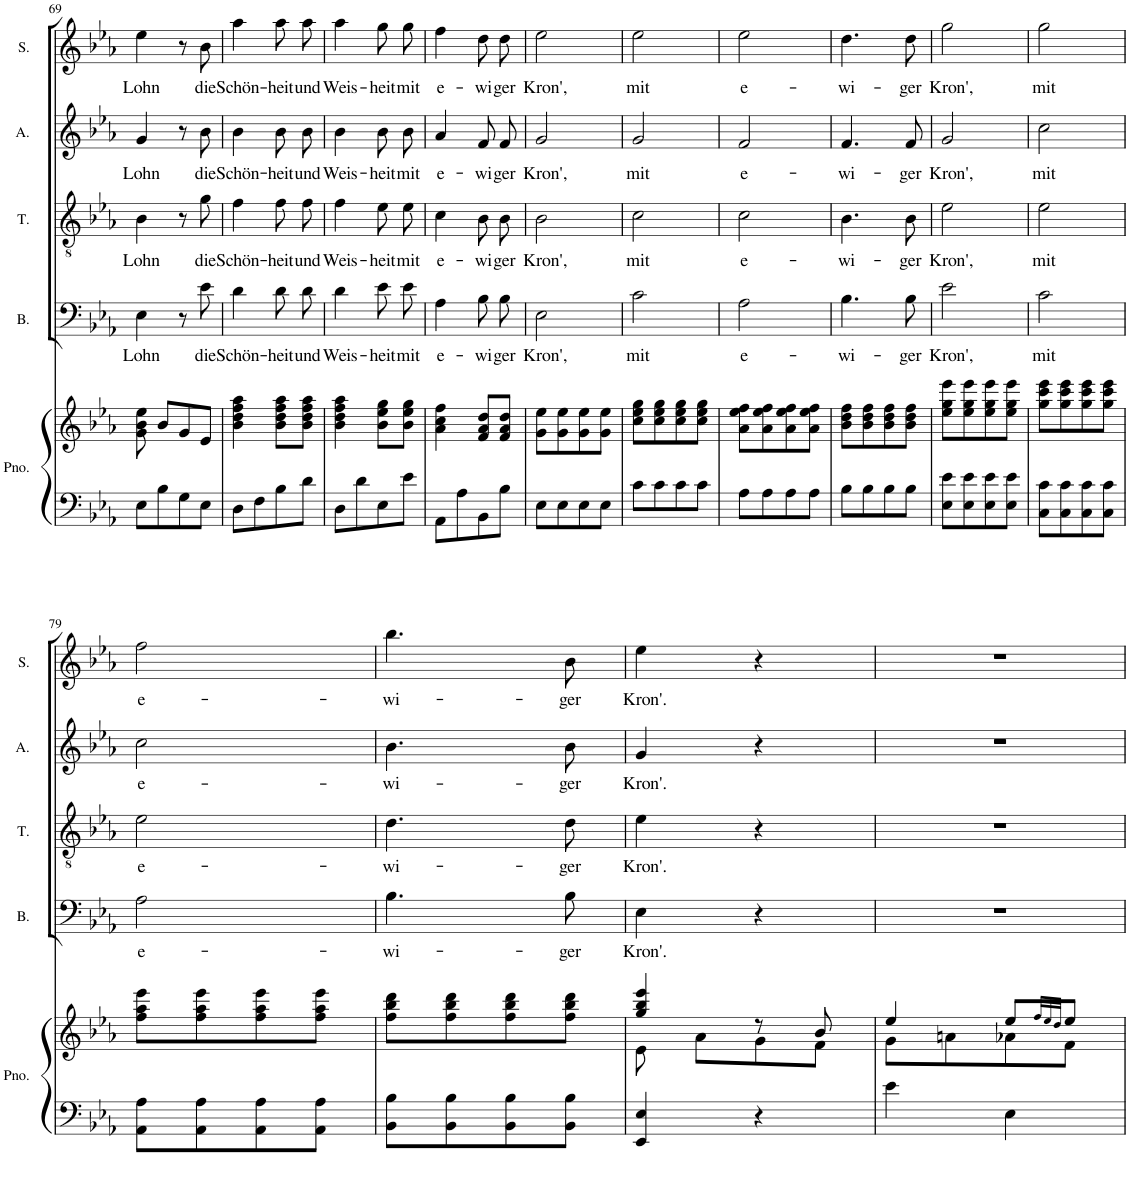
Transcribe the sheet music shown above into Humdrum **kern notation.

**kern	**kern	**kern	**text	**kern	**text	**kern	**text	**kern	**text
*part5	*part5	*part4	*part4	*part3	*part3	*part2	*part2	*part1	*part1
*staff6	*staff5	*staff4	*staff4	*staff3	*staff3	*staff2	*staff2	*staff1	*staff1
*I"Piano	*	*I"Bass	*	*I"Tenor	*	*I"Alto	*	*I"Soprano	*
*I'Pno.	*	*I'B.	*	*I'T.	*	*I'A.	*	*I'S.	*
!!LO:PB:g=z
*clefF4	*clefG2	*clefF4	*	*clefGv2	*	*clefG2	*	*clefG2	*
*k[b-e-a-]	*k[b-e-a-]	*k[b-e-a-]	*	*k[b-e-a-]	*	*k[b-e-a-]	*	*k[b-e-a-]	*
*M2/4	*M4/4	*M2/4	*	*M2/4	*	*M2/4	*	*M2/4	*
=69	=69	=69	=69	=69	=69	=69	=69	=69	=69
!	!	!	!LO:LY:b	!	!LO:LY:b	!	!LO:LY:b	!	!LO:LY:b
8E-\L	8g\ 8b-\ 8ee-\	4E-\	Lohn	4B-\	Lohn	4g/	Lohn	4ee-\	Lohn
8B-\	8b-/L	.	.	.	.	.	.	.	.
8G\	8g/	8r	.	8r	.	8r	.	8r	.
!	!	!	!LO:LY:b	!	!LO:LY:b	!	!LO:LY:b	!	!LO:LY:b
8E-\J	8e-/J	8e-\	die	8g\	die	8b-\	die	8b-\	die
=70	=70	=70	=70	=70	=70	=70	=70	=70	=70
!	!	!	!LO:LY:b	!	!LO:LY:b	!	!LO:LY:b	!	!LO:LY:b
8D\L	4b-\ 4dd\ 4ff\ 4aa-\	4d\	Schön-	4f\	Schön-	4b-\	Schön-	4aa-\	Schön-
8F\	.	.	.	.	.	.	.	.	.
!	!	!	!LO:LY:b	!	!LO:LY:b	!	!LO:LY:b	!	!LO:LY:b
8B-\	8b-\ 8dd\ 8ff\ 8aa-\L	8d\L	-heit	8f\L	-heit	8b-\L	-heit	8aa-\L	-heit
!	!	!	!LO:LY:b	!	!LO:LY:b	!	!LO:LY:b	!	!LO:LY:b
8d\J	8b-\ 8dd\ 8ff\ 8aa-\J	8d\J	und	8f\J	und	8b-\J	und	8aa-\J	und
=71	=71	=71	=71	=71	=71	=71	=71	=71	=71
!	!	!	!LO:LY:b	!	!LO:LY:b	!	!LO:LY:b	!	!LO:LY:b
8D\L	4b-\ 4dd\ 4ff\ 4aa-\	4d\	Weis-	4f\	Weis-	4b-\	Weis-	4aa-\	Weis-
8d\	.	.	.	.	.	.	.	.	.
!	!	!	!LO:LY:b	!	!LO:LY:b	!	!LO:LY:b	!	!LO:LY:b
8E-\	8b-\ 8ee-\ 8gg\L	8e-\L	-heit	8e-\L	-heit	8b-\L	-heit	8gg\L	-heit
!	!	!	!LO:LY:b	!	!LO:LY:b	!	!LO:LY:b	!	!LO:LY:b
8e-\J	8b-\ 8ee-\ 8gg\J	8e-\J	mit	8e-\J	mit	8b-\J	mit	8gg\J	mit
=72	=72	=72	=72	=72	=72	=72	=72	=72	=72
!	!	!	!LO:LY:b	!	!LO:LY:b	!	!LO:LY:b	!	!LO:LY:b
8AA-\L	4a-\ 4cc\ 4ff\	4A-\	e-	4c\	e-	4a-/	e-	4ff\	e-
8A-\	.	.	.	.	.	.	.	.	.
!	!	!	!LO:LY:b	!	!LO:LY:b	!	!LO:LY:b	!	!LO:LY:b
8BB-\	8f/ 8a-/ 8dd/L	8B-\L	-wi-	8B-\L	-wi-	8f/L	-wi-	8dd\L	-wi-
!	!	!	!LO:LY:b	!	!LO:LY:b	!	!LO:LY:b	!	!LO:LY:b
8B-\J	8f/ 8a-/ 8dd/J	8B-\J	-ger	8B-\J	-ger	8f/J	-ger	8dd\J	-ger
=73	=73	=73	=73	=73	=73	=73	=73	=73	=73
!	!	!	!LO:LY:b	!	!LO:LY:b	!	!LO:LY:b	!	!LO:LY:b
8E-\L	8g\ 8ee-\L	2E-\	Kron',	2B-\	Kron',	2g/	Kron',	2ee-\	Kron',
8E-\	8g\ 8ee-\	.	.	.	.	.	.	.	.
8E-\	8g\ 8ee-\	.	.	.	.	.	.	.	.
8E-\J	8g\ 8ee-\J	.	.	.	.	.	.	.	.
=74	=74	=74	=74	=74	=74	=74	=74	=74	=74
!	!	!	!LO:LY:b	!	!LO:LY:b	!	!LO:LY:b	!	!LO:LY:b
8c\L	8cc\ 8ee-\ 8gg\L	2c\	mit	2c\	mit	2g/	mit	2ee-\	mit
8c\	8cc\ 8ee-\ 8gg\	.	.	.	.	.	.	.	.
8c\	8cc\ 8ee-\ 8gg\	.	.	.	.	.	.	.	.
8c\J	8cc\ 8ee-\ 8gg\J	.	.	.	.	.	.	.	.
=75	=75	=75	=75	=75	=75	=75	=75	=75	=75
!	!	!	!LO:LY:b	!	!LO:LY:b	!	!LO:LY:b	!	!LO:LY:b
8A-\L	8a-\ 8ee-\ 8ff\L	2A-\	e-	2c\	e-	2f/	e-	2ee-\	e-
8A-\	8a-\ 8ee-\ 8ff\	.	.	.	.	.	.	.	.
8A-\	8a-\ 8ee-\ 8ff\	.	.	.	.	.	.	.	.
8A-\J	8a-\ 8ee-\ 8ff\J	.	.	.	.	.	.	.	.
=76	=76	=76	=76	=76	=76	=76	=76	=76	=76
!	!	!	!LO:LY:b	!	!LO:LY:b	!	!LO:LY:b	!	!LO:LY:b
8B-\L	8b-\ 8dd\ 8ff\L	4.B-\	-wi-	4.B-\	-wi-	4.f/	-wi-	4.dd\	-wi-
8B-\	8b-\ 8dd\ 8ff\	.	.	.	.	.	.	.	.
8B-\	8b-\ 8dd\ 8ff\	.	.	.	.	.	.	.	.
!	!	!	!LO:LY:b	!	!LO:LY:b	!	!LO:LY:b	!	!LO:LY:b
8B-\J	8b-\ 8dd\ 8ff\J	8B-\	-ger	8B-\	-ger	8f/	-ger	8dd\	-ger
=77	=77	=77	=77	=77	=77	=77	=77	=77	=77
!	!	!	!LO:LY:b	!	!LO:LY:b	!	!LO:LY:b	!	!LO:LY:b
8E-\ 8e-\L	8ee-\ 8gg\ 8eee-\L	2e-\	Kron',	2e-\	Kron',	2g/	Kron',	2gg\	Kron',
8E-\ 8e-\	8ee-\ 8gg\ 8eee-\	.	.	.	.	.	.	.	.
8E-\ 8e-\	8ee-\ 8gg\ 8eee-\	.	.	.	.	.	.	.	.
8E-\ 8e-\J	8ee-\ 8gg\ 8eee-\J	.	.	.	.	.	.	.	.
=78	=78	=78	=78	=78	=78	=78	=78	=78	=78
!	!	!	!LO:LY:b	!	!LO:LY:b	!	!LO:LY:b	!	!LO:LY:b
8C\ 8c\L	8gg\ 8ccc\ 8eee-\L	2c\	mit	2e-\	mit	2cc\	mit	2gg\	mit
8C\ 8c\	8gg\ 8ccc\ 8eee-\	.	.	.	.	.	.	.	.
8C\ 8c\	8gg\ 8ccc\ 8eee-\	.	.	.	.	.	.	.	.
8C\ 8c\J	8gg\ 8ccc\ 8eee-\J	.	.	.	.	.	.	.	.
!!LO:LB:g=z
=79	=79	=79	=79	=79	=79	=79	=79	=79	=79
!	!	!	!LO:LY:b	!	!LO:LY:b	!	!LO:LY:b	!	!LO:LY:b
8AA-\ 8A-\L	8ff\ 8aa-\ 8eee-\L	2A-\	e-	2e-\	e-	2cc\	e-	2ff\	e-
8AA-\ 8A-\	8ff\ 8aa-\ 8eee-\	.	.	.	.	.	.	.	.
8AA-\ 8A-\	8ff\ 8aa-\ 8eee-\	.	.	.	.	.	.	.	.
8AA-\ 8A-\J	8ff\ 8aa-\ 8eee-\J	.	.	.	.	.	.	.	.
=80	=80	=80	=80	=80	=80	=80	=80	=80	=80
!	!	!	!LO:LY:b	!	!LO:LY:b	!	!LO:LY:b	!	!LO:LY:b
8BB-\ 8B-\L	8ff\ 8bb-\ 8ddd\L	4.B-\	-wi-	4.d\	-wi-	4.b-\	-wi-	4.bb-\	-wi-
8BB-\ 8B-\	8ff\ 8bb-\ 8ddd\	.	.	.	.	.	.	.	.
8BB-\ 8B-\	8ff\ 8bb-\ 8ddd\	.	.	.	.	.	.	.	.
!	!	!	!LO:LY:b	!	!LO:LY:b	!	!LO:LY:b	!	!LO:LY:b
8BB-\ 8B-\J	8ff\ 8bb-\ 8ddd\J	8B-\	-ger	8d\	-ger	8b-\	-ger	8b-\	-ger
=81	=81	=81	=81	=81	=81	=81	=81	=81	=81
*	*^	*	*	*	*	*	*	*	*
!	!	!	!	!LO:LY:b	!	!LO:LY:b	!	!LO:LY:b	!	!LO:LY:b
4EE-/ 4E-/	4gg/ 4bb-/ 4eee-/	8e-\	4E-\	Kron'.	4e-\	Kron'.	4g/	Kron'.	4ee-\	Kron'.
.	.	8a-\L	.	.	.	.	.	.	.	.
4r	8r	8g\	4r	.	4r	.	4r	.	4r	.
.	8b-/	8f\J	.	.	.	.	.	.	.	.
=82	=82	=82	=82	=82	=82	=82	=82	=82	=82	=82
4e-\	4ee-/	8g\L	2r	.	2r	.	2r	.	2r	.
.	.	8an\	.	.	.	.	.	.	.	.
4E-\	8ee-/L	8a-X\	.	.	.	.	.	.	.	.
.	32qff/LLL	.	.	.	.	.	.	.	.	.
.	32qee-/	.	.	.	.	.	.	.	.	.
.	32qdd/JJJ	.	.	.	.	.	.	.	.	.
.	8ee-/J	8f\J	.	.	.	.	.	.	.	.
*	*v	*v	*	*	*	*	*	*	*	*
=	=	=	=	=	=	=	=	=	=
*-	*-	*-	*-	*-	*-	*-	*-	*-	*-
